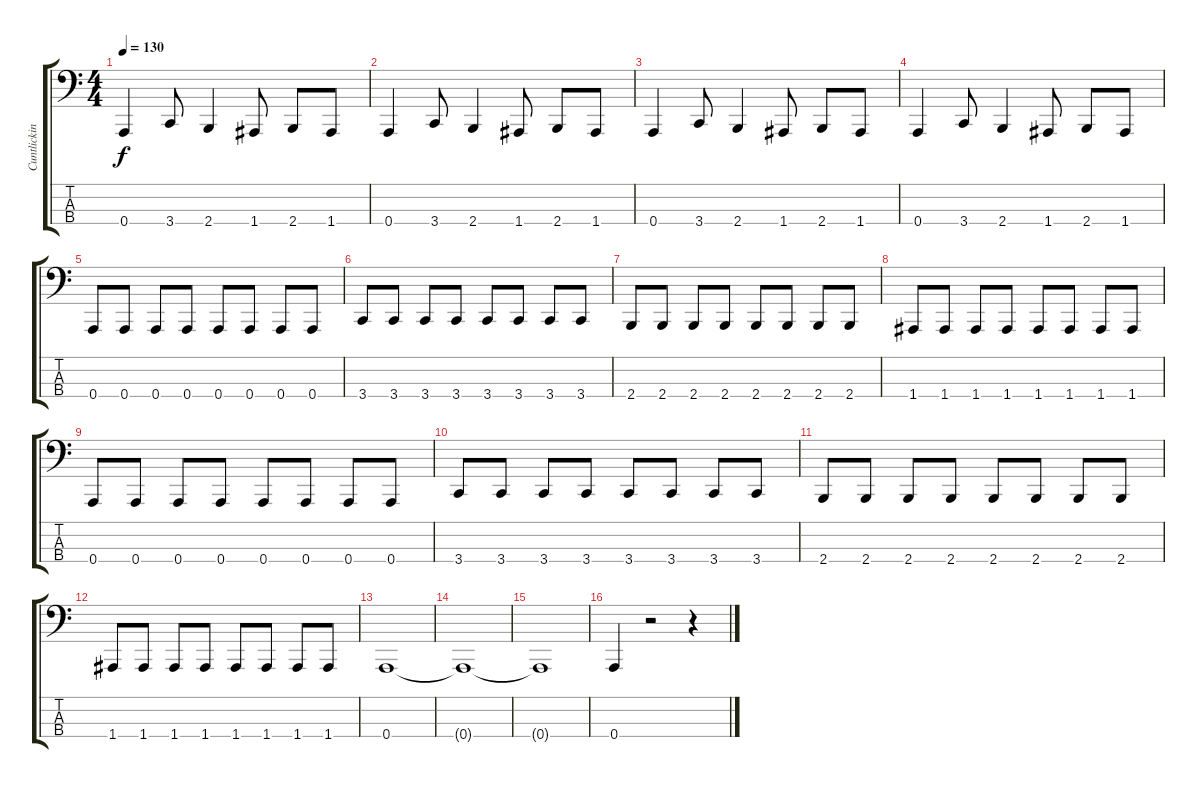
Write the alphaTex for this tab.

\track ("Cuntlicking Bitchkiller" "Cuntlickin") {instrument electricbassfinger}
\staff {score tabs}
\tuning (C2 G1 D1 A0) {hide}
\ts (4 4)
\tempo 130
\clef f4
\ks c
0.4.4{dy f} 3.4.8 2.4.4 1.4.8 2.4.8 1.4.8 |
0.4.4 3.4.8 2.4.4 1.4.8 2.4.8 1.4.8 |
0.4.4 3.4.8 2.4.4 1.4.8 2.4.8 1.4.8 |
0.4.4 3.4.8 2.4.4 1.4.8 2.4.8 1.4.8 |
0.4.8 0.4.8 0.4.8 0.4.8 0.4.8 0.4.8 0.4.8 0.4.8 |
3.4.8 3.4.8 3.4.8 3.4.8 3.4.8 3.4.8 3.4.8 3.4.8 |
2.4.8 2.4.8 2.4.8 2.4.8 2.4.8 2.4.8 2.4.8 2.4.8 |
1.4.8 1.4.8 1.4.8 1.4.8 1.4.8 1.4.8 1.4.8 1.4.8 |
0.4.8 0.4.8 0.4.8 0.4.8 0.4.8 0.4.8 0.4.8 0.4.8 |
3.4.8 3.4.8 3.4.8 3.4.8 3.4.8 3.4.8 3.4.8 3.4.8 |
2.4.8 2.4.8 2.4.8 2.4.8 2.4.8 2.4.8 2.4.8 2.4.8 |
1.4.8 1.4.8 1.4.8 1.4.8 1.4.8 1.4.8 1.4.8 1.4.8 |
0.4.1 |
0.4{t}.1 |
0.4{t}.1 |
0.4.4 r.2 r.4
